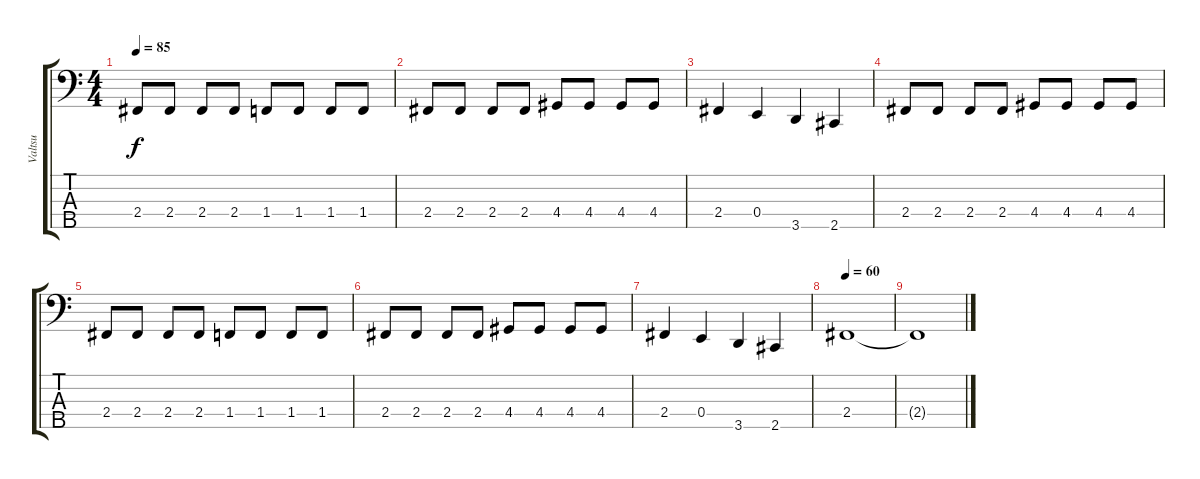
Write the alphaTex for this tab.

\track ("Valtsu" "Valtsu") {instrument electricbasspick}
\staff {score tabs}
\tuning (G2 D2 A1 E1 B0) {hide}
\ts (4 4)
\tempo 85
\clef f4
\ks c
2.4.8{dy f} 2.4.8 2.4.8 2.4.8 1.4.8 1.4.8 1.4.8 1.4.8 |
2.4.8 2.4.8 2.4.8 2.4.8 4.4.8 4.4.8 4.4.8 4.4.8 |
2.4.4 0.4.4 3.5.4 2.5.4 |
2.4.8 2.4.8 2.4.8 2.4.8 4.4.8 4.4.8 4.4.8 4.4.8 |
2.4.8 2.4.8 2.4.8 2.4.8 1.4.8 1.4.8 1.4.8 1.4.8 |
2.4.8 2.4.8 2.4.8 2.4.8 4.4.8 4.4.8 4.4.8 4.4.8 |
2.4.4 0.4.4 3.5.4 2.5.4 |
\tempo 60
2.4.1 |
2.4{t}.1
